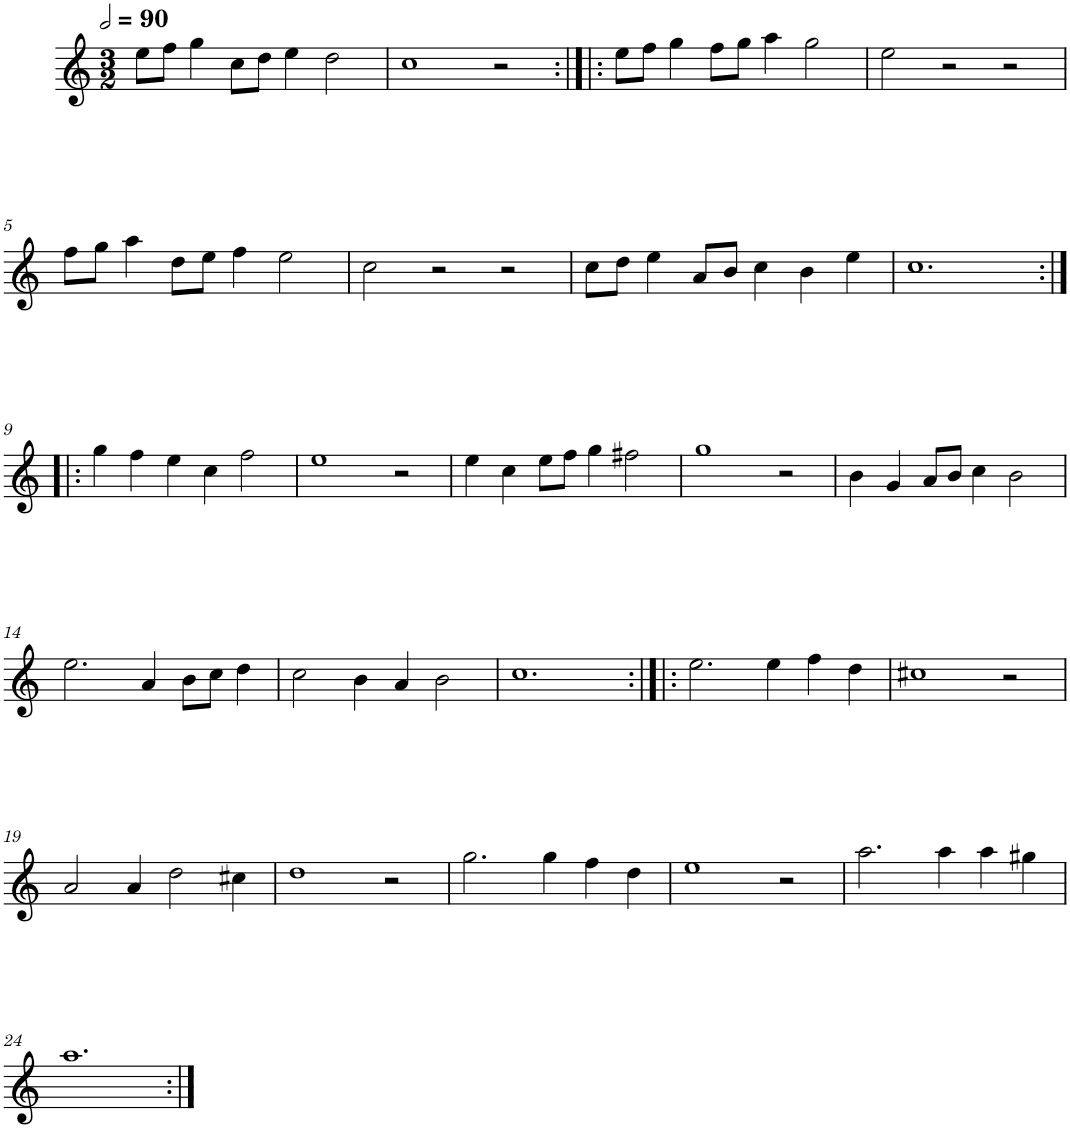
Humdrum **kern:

**kern
*part1
*staff1
*I"Cinq parties
*clefG2
*k[]
*M3/2
*MM180
=1
8ee\L
8ff\J
4gg\
8cc\L
8dd\J
4ee\
2dd\
=2
1cc
2r
=3:|!|:
8ee\L
8ff\J
4gg\
8ff\L
8gg\J
4aa\
2gg\
=4
2ee\
2r
2r
!!LO:LB:g=z
=5
8ff\L
8gg\J
4aa\
8dd\L
8ee\J
4ff\
2ee\
=6
2cc\
2r
2r
=7
8cc\L
8dd\J
4ee\
8a/L
8b/J
4cc\
4b\
4ee\
=8
1.cc
!!LO:LB:g=z
=9:|!|:
4gg\
4ff\
4ee\
4cc\
2ff\
=10
1ee
2r
=11
4ee\
4cc\
8ee\L
8ff\J
4gg\
2ff#X\
=12
1gg
2r
=13
4b\
4g/
8a/L
8b/J
4cc\
2b\
!!LO:LB:g=z
=14
2.ee\
4a/
8b\L
8cc\J
4dd\
=15
2cc\
4b\
4a/
2b\
=16
1.cc
=17:|!|:
2.ee\
4ee\
4ff\
4dd\
=18
1cc#X
2r
!!LO:LB:g=z
=19
2a/
4a/
2dd\
4cc#X\
=20
1dd
2r
=21
2.gg\
4gg\
4ff\
4dd\
=22
1ee
2r
=23
2.aa\
4aa\
4aa\
4gg#X\
!!LO:LB:g=z
=24
1.aa
=:|!
*-
